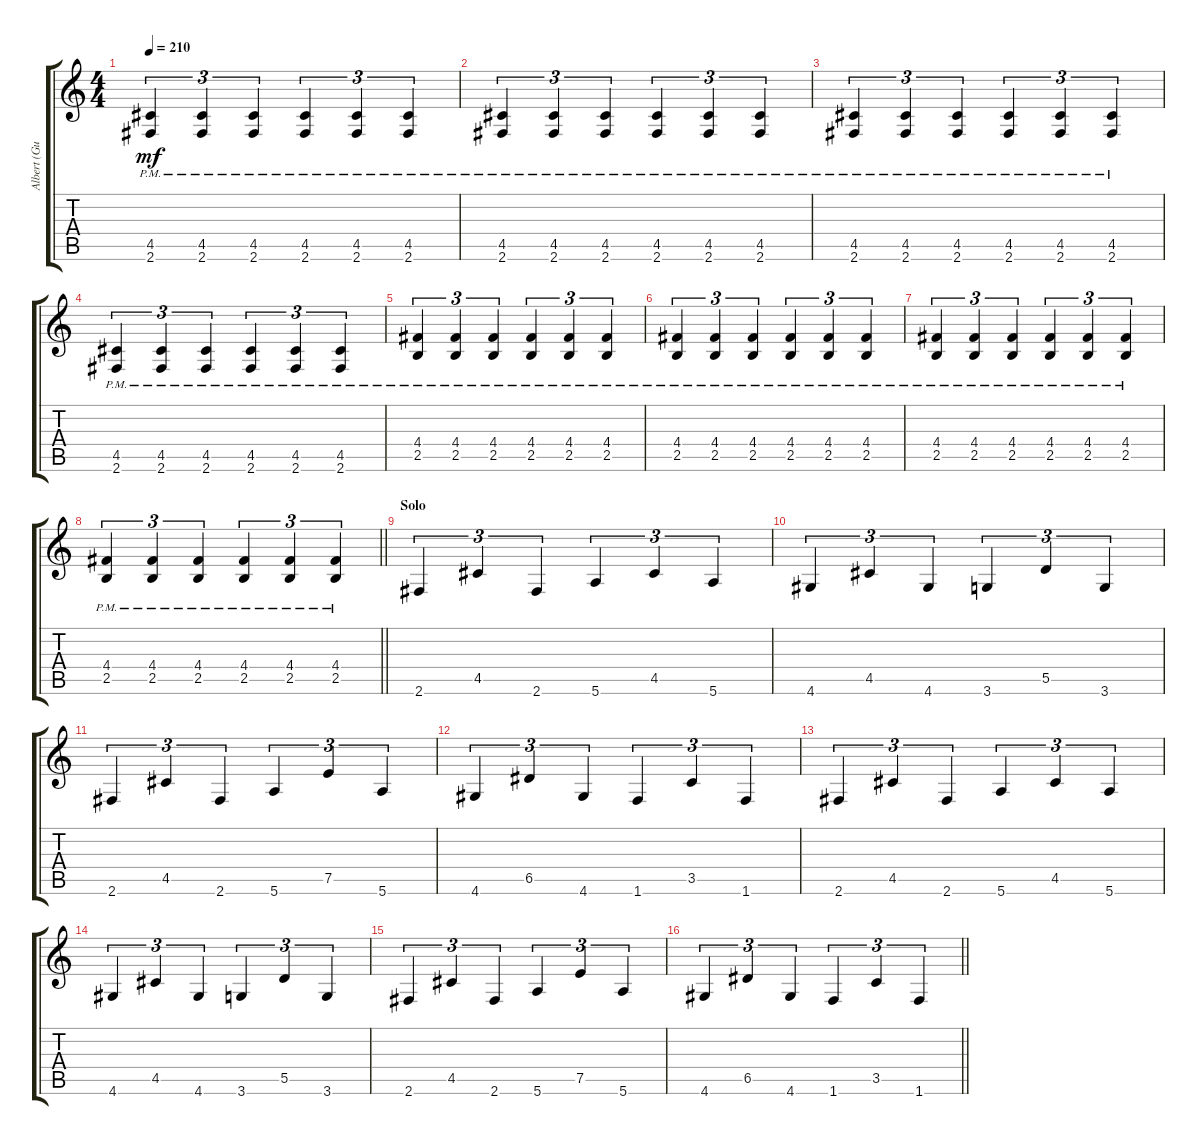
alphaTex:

\track ("Albert (Guitar 2)" "Albert (Gu") {instrument acousticguitarsteel}
\staff {score tabs}
\tuning (E4 B3 G3 D3 A2 E2) {hide}
\ts (4 4)
\tempo 210
\clef g2
\ks c
(4.5{pm} 2.6{pm}).4{tu (3 2) dy mf} (4.5{pm} 2.6{pm}).4{tu (3 2)} (4.5{pm} 2.6{pm}).4{tu (3 2)} (4.5{pm} 2.6{pm}).4{tu (3 2)} (4.5{pm} 2.6{pm}).4{tu (3 2)} (4.5{pm} 2.6{pm}).4{tu (3 2)} |
(4.5{pm} 2.6{pm}).4{tu (3 2)} (4.5{pm} 2.6{pm}).4{tu (3 2)} (4.5{pm} 2.6{pm}).4{tu (3 2)} (4.5{pm} 2.6{pm}).4{tu (3 2)} (4.5{pm} 2.6{pm}).4{tu (3 2)} (4.5{pm} 2.6{pm}).4{tu (3 2)} |
(4.5{pm} 2.6{pm}).4{tu (3 2)} (4.5{pm} 2.6{pm}).4{tu (3 2)} (4.5{pm} 2.6{pm}).4{tu (3 2)} (4.5{pm} 2.6{pm}).4{tu (3 2)} (4.5{pm} 2.6{pm}).4{tu (3 2)} (4.5{pm} 2.6{pm}).4{tu (3 2)} |
(4.5{pm} 2.6{pm}).4{tu (3 2)} (4.5{pm} 2.6{pm}).4{tu (3 2)} (4.5{pm} 2.6{pm}).4{tu (3 2)} (4.5{pm} 2.6{pm}).4{tu (3 2)} (4.5{pm} 2.6{pm}).4{tu (3 2)} (4.5{pm} 2.6{pm}).4{tu (3 2)} |
(4.4{pm} 2.5{pm}).4{tu (3 2)} (4.4{pm} 2.5{pm}).4{tu (3 2)} (4.4{pm} 2.5{pm}).4{tu (3 2)} (4.4{pm} 2.5{pm}).4{tu (3 2)} (4.4{pm} 2.5{pm}).4{tu (3 2)} (4.4{pm} 2.5{pm}).4{tu (3 2)} |
(4.4{pm} 2.5{pm}).4{tu (3 2)} (4.4{pm} 2.5{pm}).4{tu (3 2)} (4.4{pm} 2.5{pm}).4{tu (3 2)} (4.4{pm} 2.5{pm}).4{tu (3 2)} (4.4{pm} 2.5{pm}).4{tu (3 2)} (4.4{pm} 2.5{pm}).4{tu (3 2)} |
(4.4{pm} 2.5{pm}).4{tu (3 2)} (4.4{pm} 2.5{pm}).4{tu (3 2)} (4.4{pm} 2.5{pm}).4{tu (3 2)} (4.4{pm} 2.5{pm}).4{tu (3 2)} (4.4{pm} 2.5{pm}).4{tu (3 2)} (4.4{pm} 2.5{pm}).4{tu (3 2)} |
\barLineRight lightlight
(4.4{pm} 2.5{pm}).4{tu (3 2)} (4.4{pm} 2.5{pm}).4{tu (3 2)} (4.4{pm} 2.5{pm}).4{tu (3 2)} (4.4{pm} 2.5{pm}).4{tu (3 2)} (4.4{pm} 2.5{pm}).4{tu (3 2)} (4.4{pm} 2.5{pm}).4{tu (3 2)} |
\section ("" "Solo")
2.6.4{tu (3 2)} 4.5.4{tu (3 2)} 2.6.4{tu (3 2)} 5.6.4{tu (3 2)} 4.5.4{tu (3 2)} 5.6.4{tu (3 2)} |
4.6.4{tu (3 2)} 4.5.4{tu (3 2)} 4.6.4{tu (3 2)} 3.6.4{tu (3 2)} 5.5.4{tu (3 2)} 3.6.4{tu (3 2)} |
2.6.4{tu (3 2)} 4.5.4{tu (3 2)} 2.6.4{tu (3 2)} 5.6.4{tu (3 2)} 7.5.4{tu (3 2)} 5.6.4{tu (3 2)} |
4.6.4{tu (3 2)} 6.5.4{tu (3 2)} 4.6.4{tu (3 2)} 1.6.4{tu (3 2)} 3.5.4{tu (3 2)} 1.6.4{tu (3 2)} |
2.6.4{tu (3 2)} 4.5.4{tu (3 2)} 2.6.4{tu (3 2)} 5.6.4{tu (3 2)} 4.5.4{tu (3 2)} 5.6.4{tu (3 2)} |
4.6.4{tu (3 2)} 4.5.4{tu (3 2)} 4.6.4{tu (3 2)} 3.6.4{tu (3 2)} 5.5.4{tu (3 2)} 3.6.4{tu (3 2)} |
2.6.4{tu (3 2)} 4.5.4{tu (3 2)} 2.6.4{tu (3 2)} 5.6.4{tu (3 2)} 7.5.4{tu (3 2)} 5.6.4{tu (3 2)} |
\barLineRight lightlight
4.6.4{tu (3 2)} 6.5.4{tu (3 2)} 4.6.4{tu (3 2)} 1.6.4{tu (3 2)} 3.5.4{tu (3 2)} 1.6.4{tu (3 2)}
